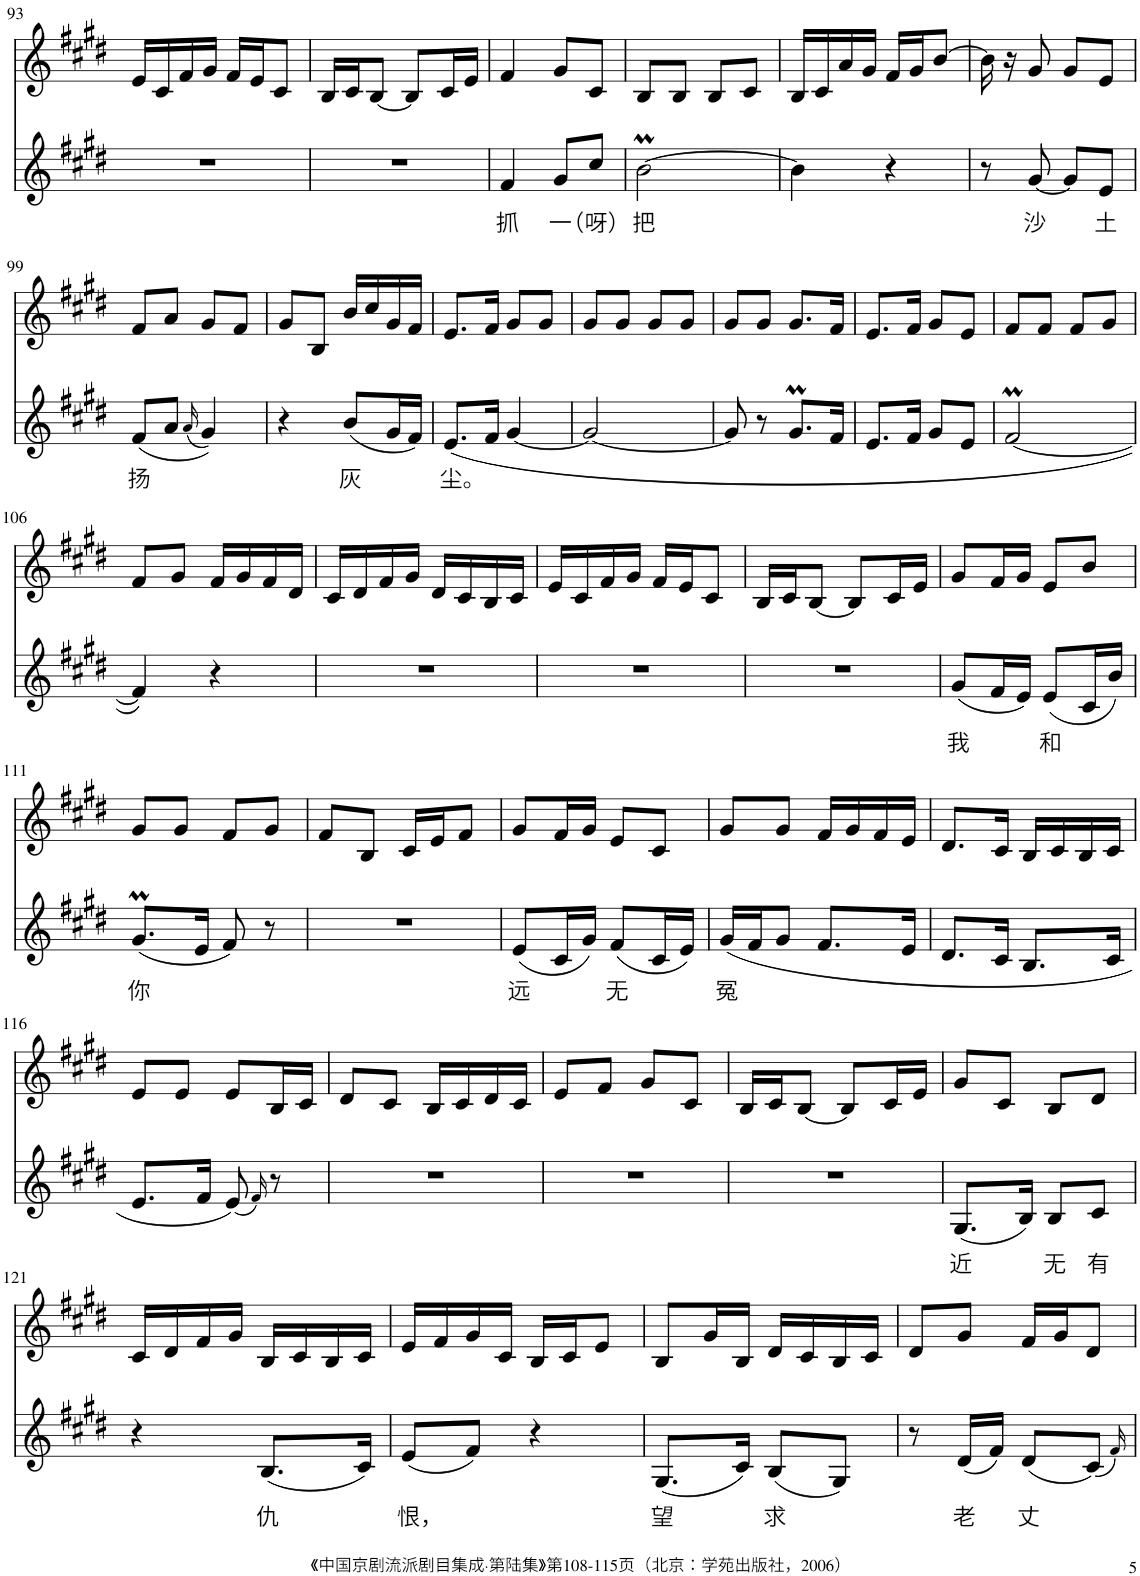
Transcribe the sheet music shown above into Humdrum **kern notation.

**kern	**text	**kern
*part2	*part2	*part1
*staff2	*staff2	*staff1
*I"Piano	*	*I"Piano
*I'Pno	*	*I'Pno
!!LO:PB:g=z
*clefG2	*	*clefG2
*k[f#c#g#d#]	*	*k[f#c#g#d#]
*M2/4	*	*M2/4
=93	=93	=93
2r	.	16e/LL
.	.	16c#/
.	.	16f#/
.	.	16g#/JJ
.	.	16f#/LL
.	.	16e/J
.	.	8c#/J
=94	=94	=94
2r	.	16B/LL
.	.	16c#/J
.	.	[8B/J
.	.	8B/L]
.	.	16c#/L
.	.	16e/JJ
=95	=95	=95
!	!LO:LY:b	!
4f#/	抓	4f#/
!	!LO:LY:b	!
8g#/L	一	8g#/L
!	!LO:LY:b	!
8cc#/J	（呀）	8c#/J
=96	=96	=96
!	!LO:LY:b	!
[2bM\	把	8B/L
.	.	8B/J
.	.	8B/L
.	.	8c#/J
=97	=97	=97
4b\]	.	16B/LL
.	.	16c#/
.	.	16a/
.	.	16g#/JJ
4r	.	16f#/LL
.	.	16g#/J
.	.	[8b/J
=98	=98	=98
8r	.	16b\]
.	.	16r
!	!LO:LY:b	!
[8g#/	沙	8g#/
8g#/L]	.	8g#/L
!	!LO:LY:b	!
8e/J	土	8e/J
!!LO:LB:g=z
=99	=99	=99
!	!LO:LY:b	!
(8f#/L	扬	8f#/L
8a/J	.	8a/J
(16qa/	.	.
4g#/))	.	8g#/L
.	.	8f#/J
=100	=100	=100
4r	.	8g#/L
.	.	8B/J
!	!LO:LY:b	!
(8b/L	灰	16b/LL
.	.	16cc#/
16g#/L	.	16g#/
16f#/JJ)	.	16f#/JJ
=101	=101	=101
!	!LO:LY:b	!
(8.e/L	尘。	8.e/L
16f#/Jk	.	16f#/Jk
[4g#/	.	8g#/L
.	.	8g#/J
=102	=102	=102
2g#/_	.	8g#/L
.	.	8g#/J
.	.	8g#/L
.	.	8g#/J
=103	=103	=103
8g#/]	.	8g#/L
8r	.	8g#/J
8.g#m/L	.	8.g#/L
16f#/Jk	.	16f#/Jk
=104	=104	=104
8.e/L	.	8.e/L
16f#/Jk	.	16f#/Jk
8g#/L	.	8g#/L
8e/J	.	8e/J
=105	=105	=105
[2f#M/	.	8f#/L
.	.	8f#/J
.	.	8f#/L
.	.	8g#/J
!!LO:LB:g=z
=106	=106	=106
4f#/])	.	8f#/L
.	.	8g#/J
4r	.	16f#/LL
.	.	16g#/
.	.	16f#/
.	.	16d#/JJ
=107	=107	=107
2r	.	16c#/LL
.	.	16d#/
.	.	16f#/
.	.	16g#/JJ
.	.	16d#/LL
.	.	16c#/
.	.	16B/
.	.	16c#/JJ
=108	=108	=108
2r	.	16e/LL
.	.	16c#/
.	.	16f#/
.	.	16g#/JJ
.	.	16f#/LL
.	.	16e/J
.	.	8c#/J
=109	=109	=109
2r	.	16B/LL
.	.	16c#/J
.	.	[8B/J
.	.	8B/L]
.	.	16c#/L
.	.	16e/JJ
=110	=110	=110
!	!LO:LY:b	!
(8g#/L	我	8g#/L
16f#/L	.	16f#/L
16e/JJ)	.	16g#/JJ
!	!LO:LY:b	!
(8e/L	和	8e/L
16c#/L	.	8b/J
16b/JJ)	.	.
!!LO:LB:g=z
=111	=111	=111
!	!LO:LY:b	!
(8.g#m/L	你	8g#/L
.	.	8g#/J
16e/Jk	.	.
8f#/)	.	8f#/L
8r	.	8g#/J
=112	=112	=112
2r	.	8f#/L
.	.	8B/J
.	.	16c#/LL
.	.	16e/J
.	.	8f#/J
=113	=113	=113
!	!LO:LY:b	!
(8e/L	远	8g#/L
16c#/L	.	16f#/L
16g#/JJ)	.	16g#/JJ
!	!LO:LY:b	!
(8f#/L	无	8e/L
16c#/L	.	8c#/J
16e/JJ)	.	.
=114	=114	=114
!	!LO:LY:b	!
(16g#/LL	冤	8g#/L
16f#/J	.	.
8g#/J	.	8g#/J
8.f#/L	.	16f#/LL
.	.	16g#/
.	.	16f#/
16e/Jk	.	16e/JJ
=115	=115	=115
8.d#/L	.	8.d#/L
16c#/Jk	.	16c#/Jk
8.B/L	.	16B/LL
.	.	16c#/
.	.	16B/
16c#/Jk	.	16c#/JJ
!!LO:LB:g=z
=116	=116	=116
8.e/L	.	8e/L
.	.	8e/J
16f#/Jk	.	.
(8e/)	.	8e/L
16qf#/)	.	.
8r	.	16B/L
.	.	16c#/JJ
=117	=117	=117
2r	.	8d#/L
.	.	8c#/J
.	.	16B/LL
.	.	16c#/
.	.	16d#/
.	.	16c#/JJ
=118	=118	=118
2r	.	8e/L
.	.	8f#/J
.	.	8g#/L
.	.	8c#/J
=119	=119	=119
2r	.	16B/LL
.	.	16c#/J
.	.	[8B/J
.	.	8B/L]
.	.	16c#/L
.	.	16e/JJ
=120	=120	=120
!	!LO:LY:b	!
(8.G#/L	近	8g#/L
.	.	8c#/J
16B/Jk)	.	.
!	!LO:LY:b	!
8B/L	无	8B/L
!	!LO:LY:b	!
8c#/J	有	8d#/J
!!LO:LB:g=z
=121	=121	=121
4r	.	16c#/LL
.	.	16d#/
.	.	16f#/
.	.	16g#/JJ
!	!LO:LY:b	!
(8.B/L	仇	16B/LL
.	.	16c#/
.	.	16B/
16c#/Jk)	.	16c#/JJ
=122	=122	=122
!	!LO:LY:b	!
(8e/L	恨，	16e/LL
.	.	16f#/
8f#/J)	.	16g#/
.	.	16c#/JJ
4r	.	16B/LL
.	.	16c#/J
.	.	8e/J
=123	=123	=123
!	!LO:LY:b	!
(8.G#/L	望	8B/L
.	.	16g#/L
16c#/Jk)	.	16B/JJ
!	!LO:LY:b	!
(8B/L	求	16d#/LL
.	.	16c#/
8G#/J)	.	16B/
.	.	16c#/JJ
=124	=124	=124
8r	.	8d#/L
!	!LO:LY:b	!
(16d#/LL	老	8g#/J
16f#/JJ)	.	.
!	!LO:LY:b	!
(8d#/L	丈	16f#/LL
.	.	16g#/J
(8c#/J)	.	8d#/J
16qf#/)	.	.
=	=	=
*-	*-	*-
